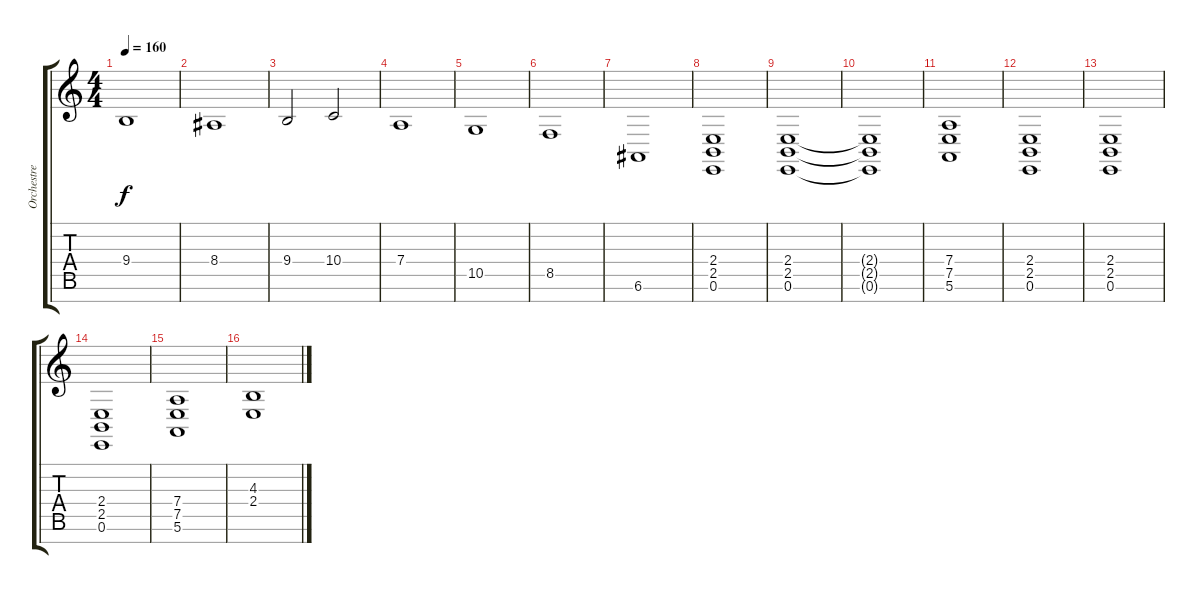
\track ("Orchestre" "Orchestre") {instrument stringensemble2}
\staff {score tabs}
\tuning (E4 B3 G3 D3 A2 E2 B1) {hide}
\ts (4 4)
\tempo 160
\clef g2
\ks c
9.4.1{dy f} |
8.4.1 |
9.4.2 10.4.2 |
7.4.1 |
10.5.1 |
8.5.1 |
6.6.1 |
(2.4 2.5 0.6).1 |
(2.4 2.5 0.6).1 |
(2.4{t} 2.5{t} 0.6{t}).1 |
(7.4 7.5 5.6).1 |
(2.4 2.5 0.6).1 |
(2.4 2.5 0.6).1 |
(2.4 2.5 0.6).1 |
(7.4 7.5 5.6).1 |
(4.3 2.4).1
